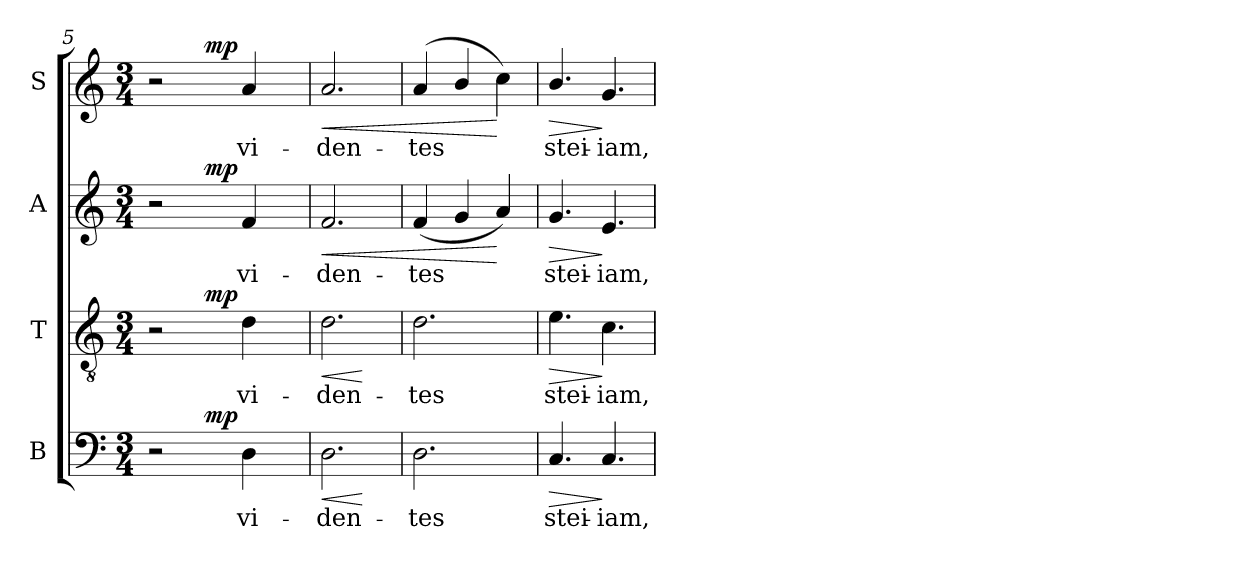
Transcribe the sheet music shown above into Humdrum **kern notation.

**kern	**text	**dynam	**kern	**text	**dynam	**kern	**text	**dynam	**kern	**text	**dynam
*part4	*part4	*part4	*part3	*part3	*part3	*part2	*part2	*part2	*part1	*part1	*part1
*staff4	*staff4	*staff4	*staff3	*staff3	*staff3	*staff2	*staff2	*staff2	*staff1	*staff1	*staff1
*I"B	*	*	*I"T	*	*	*I"A	*	*	*I"S	*	*
*clefF4	*	*	*clefGv2	*	*	*clefG2	*	*	*clefG2	*	*
*k[]	*	*	*k[]	*	*	*k[]	*	*	*k[]	*	*
*C:	*	*	*C:	*	*	*C:	*	*	*C:	*	*
*M3/4	*	*	*M3/4	*	*	*M3/4	*	*	*M3/4	*	*
=5	=5	=5	=5	=5	=5	=5	=5	=5	=5	=5	=5
*^	*	*	*^	*	*	*^	*	*	*^	*	*
2r	4ryy	.	.	2r	4ryy	.	.	2r	4ryy	.	.	2r	4ryy	.	.
.	32.ryy	.	.	.	32.ryy	.	.	.	32.ryy	.	.	.	32.ryy	.	.
!	!	!	!LO:DY:a	!	!	!	!LO:DY:a	!	!	!	!LO:DY:a	!	!	!	!LO:DY:a
.	4ryy	.	mp	.	4ryy	.	mp	.	4ryy	.	mp	.	4ryy	.	mp
!	!	!LO:LY:b:cj	!	!	!	!LO:LY:b:cj	!	!	!	!LO:LY:b:cj	!	!	!	!LO:LY:b:cj	!
4D\	.	vi-	.	4d\	.	vi-	.	4f/	.	vi-	.	4a/	.	vi-	.
.	8ryy	.	.	.	8ryy	.	.	.	8ryy	.	.	.	8ryy	.	.
.	16ryy	.	.	.	16ryy	.	.	.	16ryy	.	.	.	16ryy	.	.
.	64ryy	.	.	.	64ryy	.	.	.	64ryy	.	.	.	64ryy	.	.
=6	=6	=6	=6	=6	=6	=6	=6	=6	=6	=6	=6	=6	=6	=6	=6
!	!	!LO:LY:b:cj	!LO:HP:b	!	!	!LO:LY:b:cj	!LO:HP:b	!	!	!LO:LY:b:cj	!LO:HP:b	!	!	!LO:LY:b:cj	!LO:HP:b
*v	*v	*	*	*	*	*	*	*v	*v	*	*	*v	*v	*	*
*	*	*	*v	*v	*	*	*	*	*	*	*	*
2.D\	-den-	<	2.d\	-den-	<	2.f/	-den-	<	2.a/	-den-	<
.	.	[	.	.	[	.	.	.	.	.	.
=7	=7	=7	=7	=7	=7	=7	=7	=7	=7	=7	=7
!	!LO:LY:b:cj	!	!	!LO:LY:b:cj	!	!	!LO:LY:b:cj	!	!	!LO:LY:b:cj	!
2.D\	-tes	.	2.d\	-tes	.	(<4f/	-tes	.	(<4a/	-tes	.
!	!	!	!	!	!	!	!LO:LY:b:cj	!	!	!LO:LY:b:cj	!
.	.	.	.	.	.	4g/	.	.	4b/	.	.
!	!	!	!	!	!	!	!LO:LY:b:cj	!	!	!LO:LY:b:cj	!
.	.	.	.	.	.	4a/)	.	[	4cc\)	.	[
=8	=8	=8	=8	=8	=8	=8	=8	=8	=8	=8	=8
!	!LO:LY:b:cj	!LO:HP:b	!	!LO:LY:b:cj	!LO:HP:b	!	!LO:LY:b:cj	!LO:HP:b	!	!LO:LY:b:cj	!LO:HP:b
4.C/	stei-	>	4.e\	stei-	>	4.g/	stei-	>	4.b/	stei-	>
!	!LO:LY:b:cj	!	!	!LO:LY:b:cj	!	!	!LO:LY:b:cj	!	!	!LO:LY:b:cj	!
4.C/	-iam,	]	4.c\	-iam,	]	4.e/	-iam,	]	4.g/	-iam,	]
=	=	=	=	=	=	=	=	=	=	=	=
*-	*-	*-	*-	*-	*-	*-	*-	*-	*-	*-	*-
